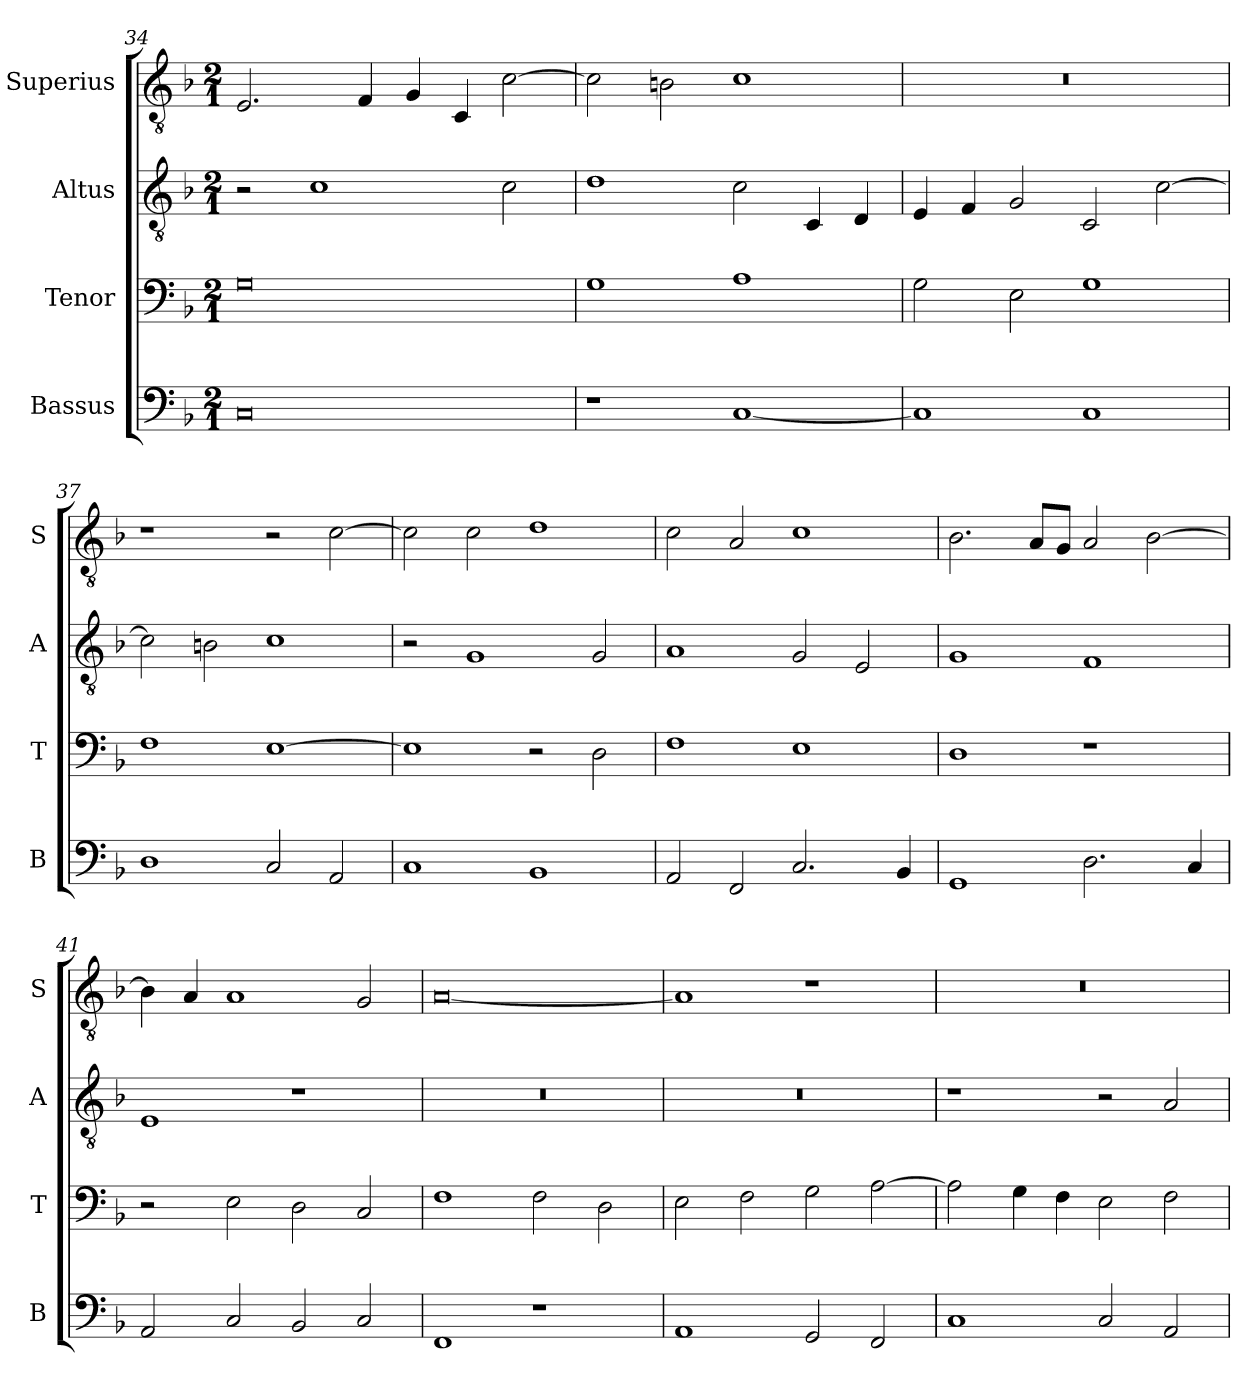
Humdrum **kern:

**kern	**kern	**kern	**kern
*part4	*part3	*part2	*part1
*staff4	*staff3	*staff2	*staff1
*I"Bassus	*I"Tenor	*I"Altus	*I"Superius
*I'B	*I'T	*I'A	*I'S
*clefF4	*clefF4	*clefGv2	*clefGv2
*k[b-]	*k[b-]	*k[b-]	*k[b-]
*F:	*F:	*F:	*F:
*M2/1	*M2/1	*M2/1	*M2/1
=34	=34	=34	=34
0C	0G	2r	2.E
.	.	1c	.
.	.	.	4F
.	.	.	4G
.	.	.	4C
.	.	2c	[2c
=35	=35	=35	=35
1r	1G	1d	2c]
.	.	.	2Bn
[1C	1A	2c	1c
.	.	4C	.
.	.	4D	.
=36	=36	=36	=36
1C]	2G	4E	0r
.	.	4F	.
.	2E	2G	.
1C	1G	2C	.
.	.	[2c	.
=37	=37	=37	=37
1D	1F	2c]	1r
.	.	2Bn	.
2C	[1E	1c	2r
2AA	.	.	[2c
=38	=38	=38	=38
1C	1E]	2r	2c]
.	.	1G	2c
1BB-	2r	.	1d
.	2D	2G	.
=39	=39	=39	=39
2AA	1F	1A	2c
2FF	.	.	2A
2.C	1E	2G	1c
.	.	2E	.
4BB-	.	.	.
=40	=40	=40	=40
1GG	1D	1G	2.B-
.	.	.	8AL
.	.	.	8GJ
2.D	1r	1F	2A
.	.	.	[2B-
4C	.	.	.
=41	=41	=41	=41
2AA	2r	1E	4B-]
.	.	.	4A
2C	2E	.	1A
2BB-	2D	1r	.
2C	2C	.	2G
=42	=42	=42	=42
1FF	1F	0r	[0A
1r	2F	.	.
.	2D	.	.
=43	=43	=43	=43
1AA	2E	0r	1A]
.	2F	.	.
2GG	2G	.	1r
2FF	[2A	.	.
=44	=44	=44	=44
1C	2A]	1r	0r
.	4G	.	.
.	4F	.	.
2C	2E	2r	.
2AA	2F	2A	.
=	=	=	=
*-	*-	*-	*-
